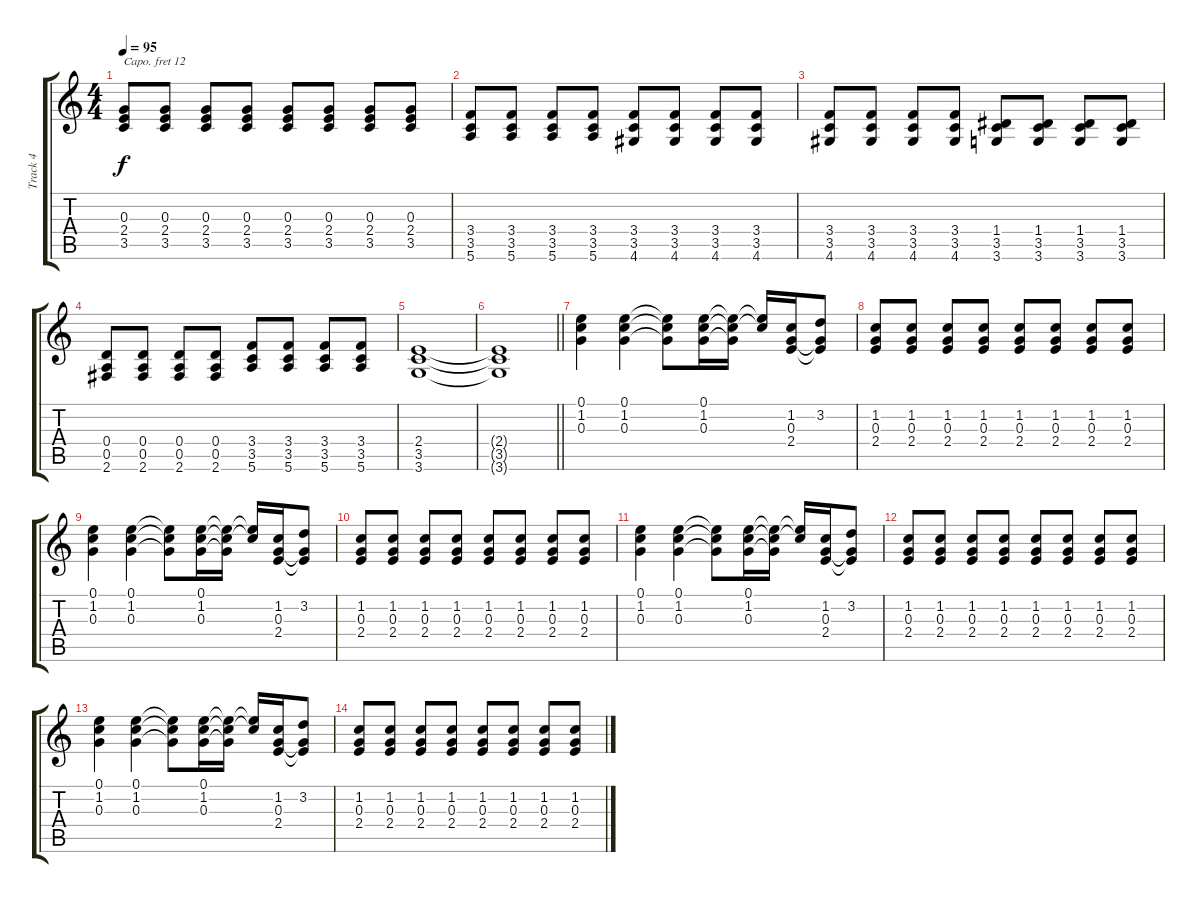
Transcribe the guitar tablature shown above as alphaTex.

\track ("Track 4" "Track 4") {instrument acousticgrandpiano}
\staff {score tabs}
\capo 12
\tuning (E4 B3 G3 D3 A2 E2) {hide}
\ts (4 4)
\tempo 95
\clef g2
\ks c
(0.3 2.4 3.5).8{dy f} (0.3 2.4 3.5).8 (0.3 2.4 3.5).8 (0.3 2.4 3.5).8 (0.3 2.4 3.5).8 (0.3 2.4 3.5).8 (0.3 2.4 3.5).8 (0.3 2.4 3.5).8 |
(3.4 3.5 5.6).8 (3.4 3.5 5.6).8 (3.4 3.5 5.6).8 (3.4 3.5 5.6).8 (3.4 3.5 4.6).8 (3.4 3.5 4.6).8 (3.4 3.5 4.6).8 (3.4 3.5 4.6).8 |
(3.4 3.5 4.6).8 (3.4 3.5 4.6).8 (3.4 3.5 4.6).8 (3.4 3.5 4.6).8 (1.4 3.5 3.6).8 (1.4 3.5 3.6).8 (1.4 3.5 3.6).8 (1.4 3.5 3.6).8 |
(0.4 0.5 2.6).8 (0.4 0.5 2.6).8 (0.4 0.5 2.6).8 (0.4 0.5 2.6).8 (3.4 3.5 5.6).8 (3.4 3.5 5.6).8 (3.4 3.5 5.6).8 (3.4 3.5 5.6).8 |
(2.4 3.5 3.6).1 |
\barLineRight lightlight
(2.4{t} 3.5{t} 3.6{t}).1 |
(0.1 1.2 0.3).4 (0.1 1.2 0.3).4 (0.1{t} 1.2{t} 0.3{t}).8 (0.1 1.2 0.3).16 (0.1{t} 1.2{t} 0.3{t}).16 (0.1{t} 1.2{t}).16 (1.2 0.3 2.4).16 (3.2 0.3{t} 2.4{t}).8 |
(1.2 0.3 2.4).8 (1.2 0.3 2.4).8 (1.2 0.3 2.4).8 (1.2 0.3 2.4).8 (1.2 0.3 2.4).8 (1.2 0.3 2.4).8 (1.2 0.3 2.4).8 (1.2 0.3 2.4).8 |
(0.1 1.2 0.3).4 (0.1 1.2 0.3).4 (0.1{t} 1.2{t} 0.3{t}).8 (0.1 1.2 0.3).16 (0.1{t} 1.2{t} 0.3{t}).16 (0.1{t} 1.2{t}).16 (1.2 0.3 2.4).16 (3.2 0.3{t} 2.4{t}).8 |
(1.2 0.3 2.4).8 (1.2 0.3 2.4).8 (1.2 0.3 2.4).8 (1.2 0.3 2.4).8 (1.2 0.3 2.4).8 (1.2 0.3 2.4).8 (1.2 0.3 2.4).8 (1.2 0.3 2.4).8 |
(0.1 1.2 0.3).4 (0.1 1.2 0.3).4 (0.1{t} 1.2{t} 0.3{t}).8 (0.1 1.2 0.3).16 (0.1{t} 1.2{t} 0.3{t}).16 (0.1{t} 1.2{t}).16 (1.2 0.3 2.4).16 (3.2 0.3{t} 2.4{t}).8 |
(1.2 0.3 2.4).8 (1.2 0.3 2.4).8 (1.2 0.3 2.4).8 (1.2 0.3 2.4).8 (1.2 0.3 2.4).8 (1.2 0.3 2.4).8 (1.2 0.3 2.4).8 (1.2 0.3 2.4).8 |
(0.1 1.2 0.3).4 (0.1 1.2 0.3).4 (0.1{t} 1.2{t} 0.3{t}).8 (0.1 1.2 0.3).16 (0.1{t} 1.2{t} 0.3{t}).16 (0.1{t} 1.2{t}).16 (1.2 0.3 2.4).16 (3.2 0.3{t} 2.4{t}).8 |
(1.2 0.3 2.4).8 (1.2 0.3 2.4).8 (1.2 0.3 2.4).8 (1.2 0.3 2.4).8 (1.2 0.3 2.4).8 (1.2 0.3 2.4).8 (1.2 0.3 2.4).8 (1.2 0.3 2.4).8
